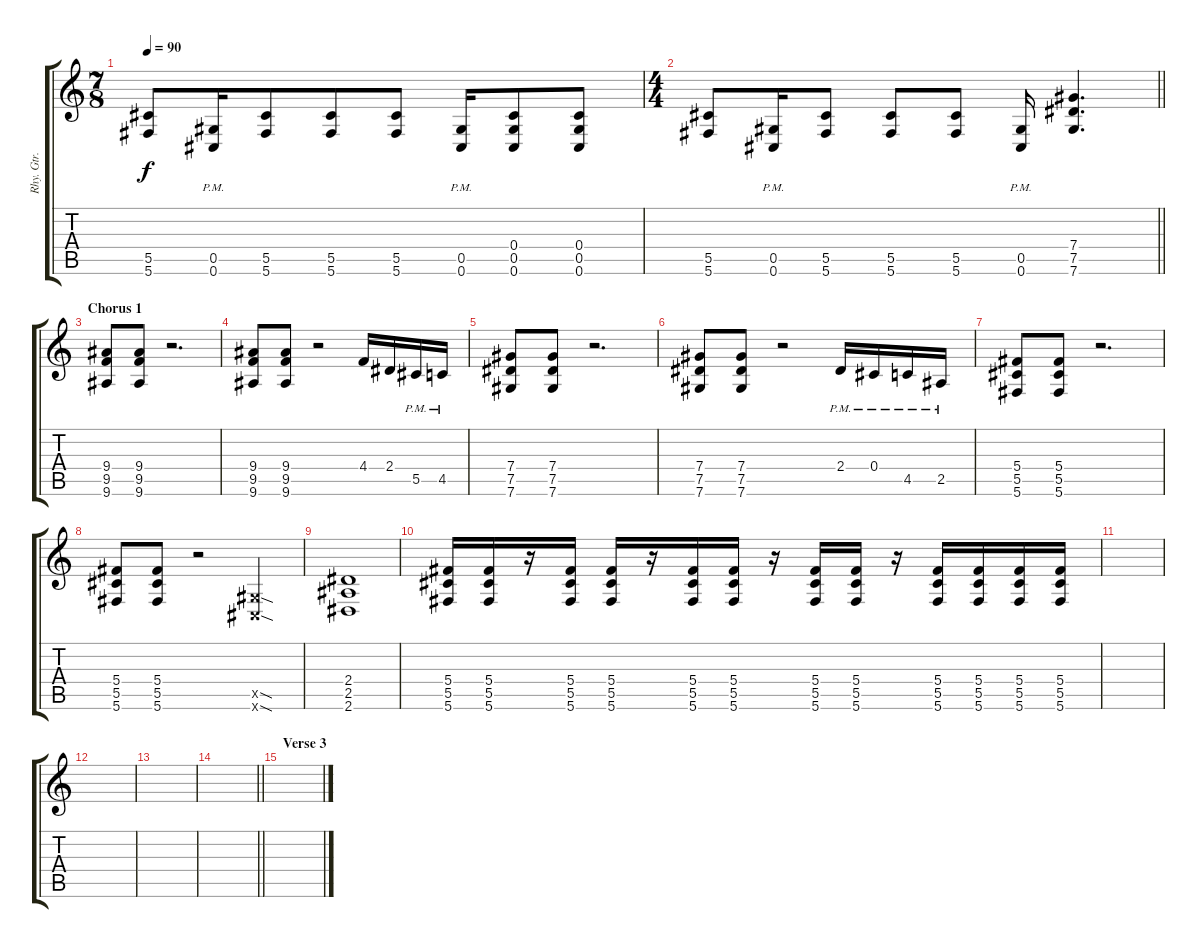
\track ("Rhy. Gtr. 1" "Rhy. Gtr. ") {instrument distortionguitar}
\staff {score tabs}
\tuning (Eb4 Bb3 Gb3 Db3 Ab2 Db2) {hide}
\ts (7 8)
\tempo 90
\clef g2
\ks c
(5.5 5.6).8{dy f} (0.5 0.6{pm}).16 (5.5 5.6).8 (5.5 5.6).8 (5.5 5.6).8 (0.5 0.6{pm}).16 (0.4 0.5 0.6).8 (0.4 0.5 0.6).8 |
\ts (4 4)
\barLineRight lightlight
(5.5 5.6).8 (0.5 0.6{pm}).16 (5.5 5.6).8 (5.5 5.6).8 (5.5 5.6).8 (0.5 0.6{pm}).16 (7.4 7.5 7.6).4{d} |
\section ("" "Chorus 1")
(9.4 9.5 9.6).8 (9.4 9.5 9.6).8 r.2{d} |
(9.4 9.5 9.6).8 (9.4 9.5 9.6).8 r.2 4.4.16 2.4.16 5.5{pm}.16 4.5{pm}.16 |
(7.4 7.5 7.6).8 (7.4 7.5 7.6).8 r.2{d} |
(7.4 7.5 7.6).8 (7.4 7.5 7.6).8 r.2 2.4{pm}.16 0.4{pm}.16 4.5{pm}.16 2.5{pm}.16 |
(5.4 5.5 5.6).8 (5.4 5.5 5.6).8 r.2{d} |
(5.4 5.5 5.6).8 (5.4 5.5 5.6).8 r.2 (0.5{sod x} 0.6{sod x}).4 |
(2.4 2.5 2.6).1 |
(5.4 5.5 5.6).16 (5.4 5.5 5.6).16 r.16 (5.4 5.5 5.6).16 (5.4 5.5 5.6).16 r.16 (5.4 5.5 5.6).16 (5.4 5.5 5.6).16 r.16 (5.4 5.5 5.6).16 (5.4 5.5 5.6).16 r.16 (5.4 5.5 5.6).16 (5.4 5.5 5.6).16 (5.4 5.5 5.6).16 (5.4 5.5 5.6).16 |
|
|
|
\barLineRight lightlight
|
\section ("" "Verse 3")
